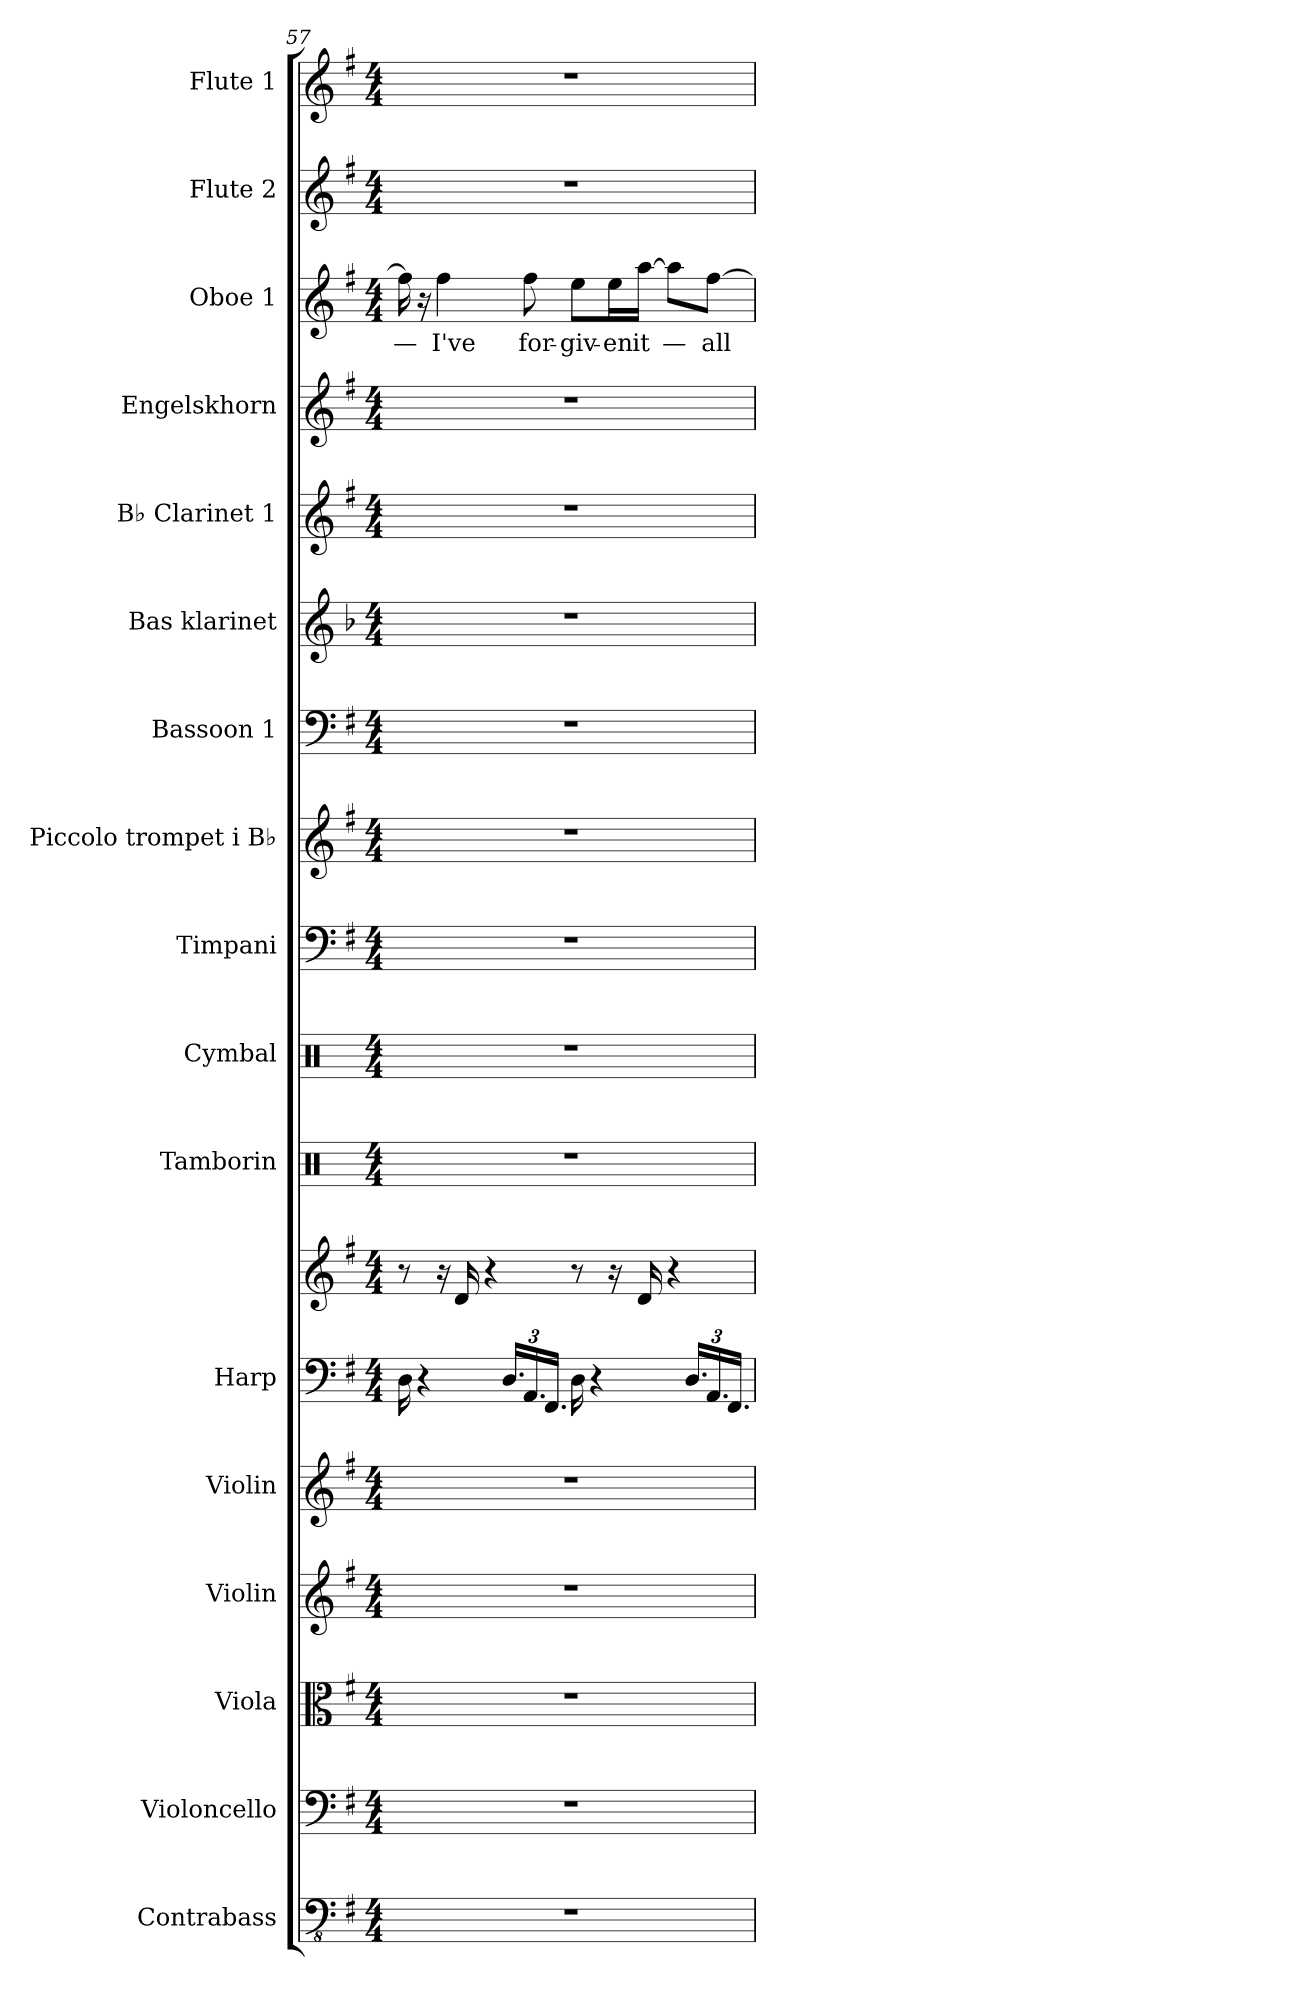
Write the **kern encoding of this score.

**kern	**kern	**kern	**kern	**kern	**kern	**kern	**kern	**kern	**kern	**kern	**kern	**kern	**kern	**kern	**kern	**text	**kern	**kern
*part17	*part16	*part15	*part14	*part13	*part12	*part12	*part11	*part10	*part9	*part8	*part7	*part6	*part5	*part4	*part3	*part3	*part2	*part1
*staff18	*staff17	*staff16	*staff15	*staff14	*staff13	*staff12	*staff11	*staff10	*staff9	*staff8	*staff7	*staff6	*staff5	*staff4	*staff3	*staff3	*staff2	*staff1
*I"Contrabass	*I"Violoncello	*I"Viola	*I"Violin	*I"Violin	*I"Harp	*	*I"Tamborin	*I"Cymbal	*I"Timpani	*I"Piccolo trompet i B♭	*I"Bassoon 1	*I"Bas klarinet	*I"B♭ Clarinet 1	*I"Engelskhorn	*I"Oboe 1	*	*I"Flute 2	*I"Flute 1
*I'Cb.	*I'Vc.	*I'Vla.	*I'Vln.	*I'Vln.	*I'Hrp.	*	*I'Tamb.	*I'Cym.	*I'Timp.	*I'P. tpt. i B♭	*I'Bsn. 1	*	*I'B♭ Cl. 1	*I'E.horn	*I'Ob. 1	*	*I'Fl. 2	*I'Fl. 1
!!LO:PB:g=z
*clefFv4	*clefF4	*clefC3	*clefG2	*clefG2	*clefF4	*clefG2	*clefX	*clefX	*clefF4	*clefG2	*clefF4	*clefG2	*clefG2	*clefG2	*clefG2	*	*clefG2	*clefG2
*ITrd7c12	*	*	*	*	*	*	*	*	*	*ITrd-6c-10	*	*ITrd8c14	*ITrd1c2	*ITrd4c7	*	*	*	*
*k[f#]	*k[f#]	*k[f#]	*k[f#]	*k[f#]	*k[f#]	*k[f#]	*k[]	*k[]	*k[f#]	*k[b-]	*k[f#]	*k[b-]	*k[b-]	*k[]	*k[f#]	*	*k[f#]	*k[f#]
*M4/4	*M4/4	*M4/4	*M4/4	*M4/4	*M4/4	*M4/4	*M4/4	*M4/4	*M4/4	*M4/4	*M4/4	*M4/4	*M4/4	*M4/4	*M4/4	*	*M4/4	*M4/4
=57	=57	=57	=57	=57	=57	=57	=57	=57	=57	=57	=57	=57	=57	=57	=57	=57	=57	=57
1r	1r	1r	1r	1r	16D\	8r	1r	1r	1r	1r	1r	1r	1r	1r	16ff#\]	—	1r	1r
.	.	.	.	.	4r	.	.	.	.	.	.	.	.	.	16r	.	.	.
.	.	.	.	.	.	16r	.	.	.	.	.	.	.	.	4ff#\	I've	.	.
.	.	.	.	.	.	16d/	.	.	.	.	.	.	.	.	.	.	.	.
.	.	.	.	.	.	4r	.	.	.	.	.	.	.	.	.	.	.	.
*	*	*	*	*	*Xbrackettup	*	*	*	*	*	*	*	*	*	*	*	*	*
.	.	.	.	.	24.D/LL	.	.	.	.	.	.	.	.	.	.	.	.	.
.	.	.	.	.	24.AA/	.	.	.	.	.	.	.	.	.	8ff#\	for-	.	.
.	.	.	.	.	24.FF#/JJ	.	.	.	.	.	.	.	.	.	.	.	.	.
.	.	.	.	.	16D\	8r	.	.	.	.	.	.	.	.	8ee\L	-giv-	.	.
.	.	.	.	.	4r	.	.	.	.	.	.	.	.	.	.	.	.	.
.	.	.	.	.	.	16r	.	.	.	.	.	.	.	.	16ee\L	-en	.	.
.	.	.	.	.	.	16d/	.	.	.	.	.	.	.	.	[16aa\JJ	it	.	.
.	.	.	.	.	.	4r	.	.	.	.	.	.	.	.	8aa\L]	—	.	.
.	.	.	.	.	24.D/LL	.	.	.	.	.	.	.	.	.	.	.	.	.
.	.	.	.	.	24.AA/	.	.	.	.	.	.	.	.	.	[8ff#\J	all	.	.
.	.	.	.	.	24.FF#/JJ	.	.	.	.	.	.	.	.	.	.	.	.	.
=	=	=	=	=	=	=	=	=	=	=	=	=	=	=	=	=	=	=
*-	*-	*-	*-	*-	*-	*-	*-	*-	*-	*-	*-	*-	*-	*-	*-	*-	*-	*-
